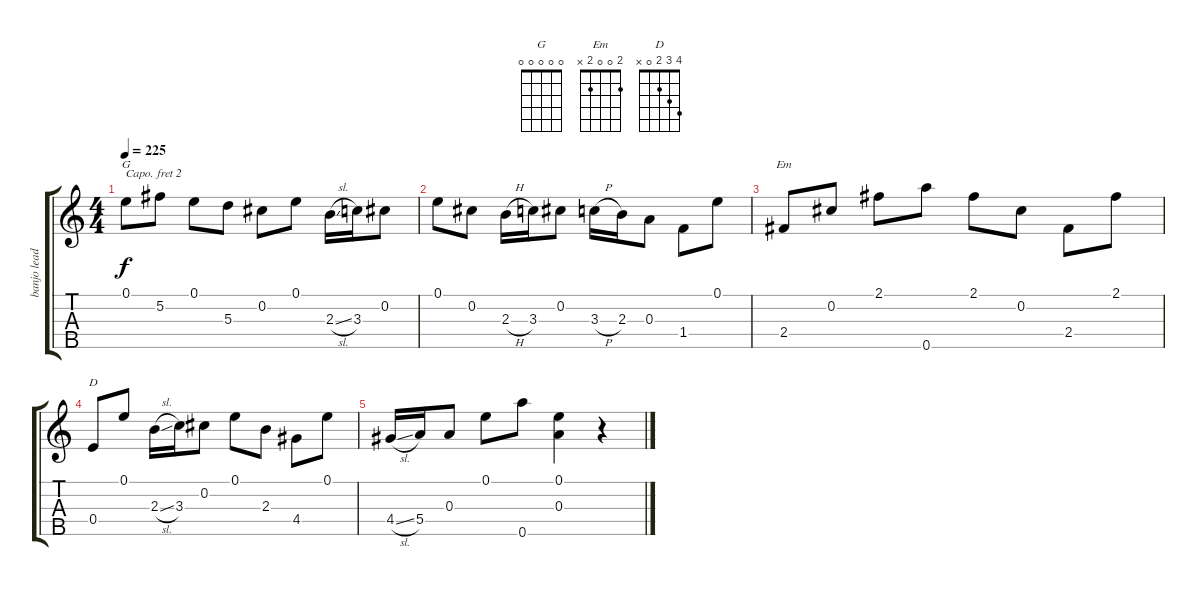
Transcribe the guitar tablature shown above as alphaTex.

\track ("banjo lead" "banjo lead") {instrument banjo}
\staff {score tabs}
\capo 2
\tuning (D4 B3 G3 D3 G4) {hide}
\displaytranspose 12
\chord ("G" 0 0 0 0 0)
\chord ("Em" 2 0 0 2 x)
\chord ("D" 4 3 2 0 x)
\ts (4 4)
\tempo 225
\clef g2
\ks c
0.1.8{ch "G" dy f} 5.2.8 0.1.8 5.3.8 0.2.8 0.1.8 2.3{sl}.16 3.3.16 0.2.8 |
0.1.8 0.2.8 2.3{h}.16 3.3.16 0.2.8 3.3{h}.16 2.3.16 0.3.8 1.4.8 0.1.8 |
2.4.8{ch "Em"} 0.2.8 2.1.8 0.5.8 2.1.8 0.2.8 2.4.8 2.1.8 |
0.4.8{ch "D"} 0.1.8 2.3{sl}.16 3.3.16 0.2.8 0.1.8 2.3.8 4.4.8 0.1.8 |
4.4{sl}.16 5.4.16 0.3.8 0.1.8 0.5.8 (0.1 0.3).4 r.4
